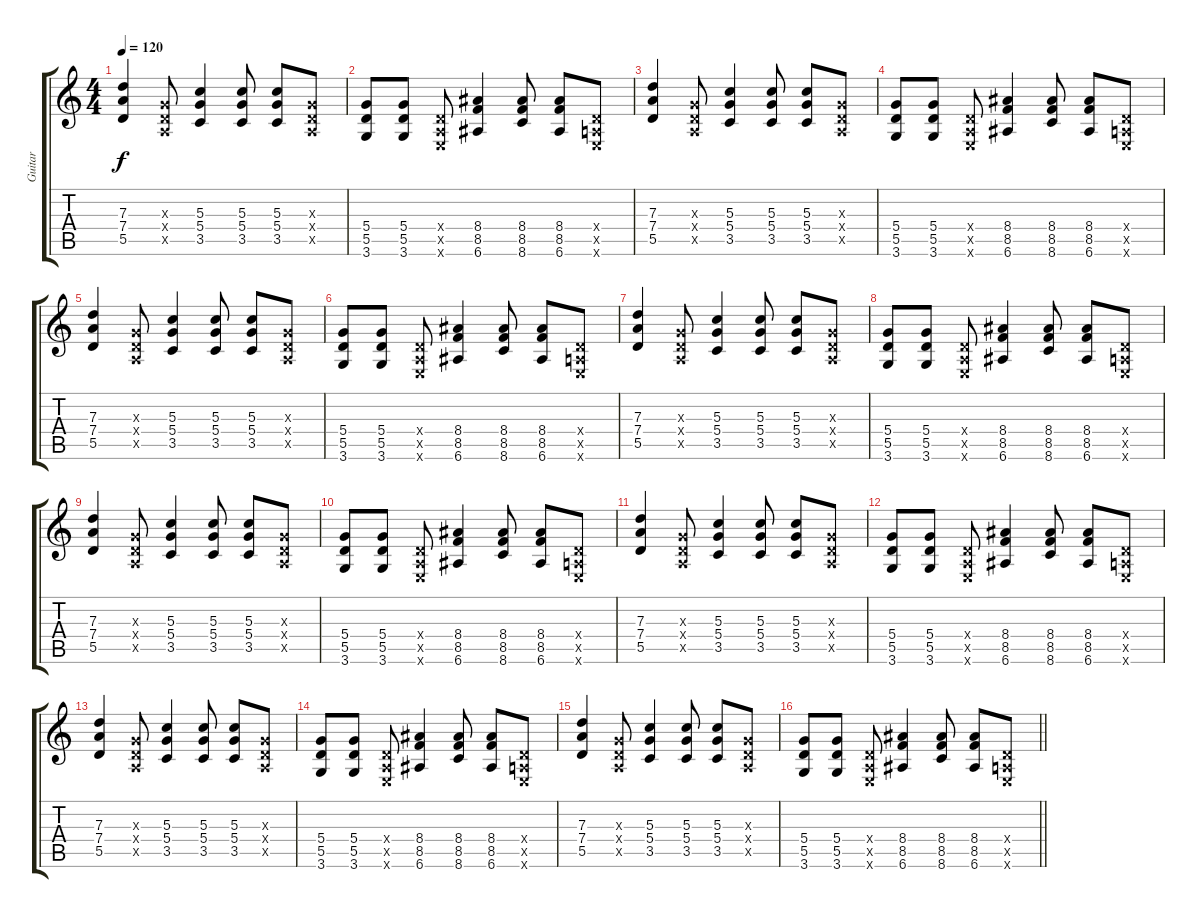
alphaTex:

\track ("Guitar" "Guitar") {instrument acousticguitarsteel}
\staff {score tabs}
\tuning (E4 B3 G3 D3 A2 E2) {hide}
\ts (4 4)
\tempo 120
\clef g2
\ks c
(7.3 7.4 5.5).4{dy f} (0.3{x} 0.4{x} 0.5{x}).8 (5.3 5.4 3.5).4 (5.3 5.4 3.5).8 (5.3 5.4 3.5).8 (0.3{x} 0.4{x} 0.5{x}).8 |
(5.4 5.5 3.6).8 (5.4 5.5 3.6).8 (0.4{x} 0.5{x} 0.6{x}).8 (8.4 8.5 6.6).4 (8.4 8.5 8.6).8 (8.4 8.5 6.6).8 (0.4{x} 0.5{x} 0.6{x}).8 |
(7.3 7.4 5.5).4 (0.3{x} 0.4{x} 0.5{x}).8 (5.3 5.4 3.5).4 (5.3 5.4 3.5).8 (5.3 5.4 3.5).8 (0.3{x} 0.4{x} 0.5{x}).8 |
(5.4 5.5 3.6).8 (5.4 5.5 3.6).8 (0.4{x} 0.5{x} 0.6{x}).8 (8.4 8.5 6.6).4 (8.4 8.5 8.6).8 (8.4 8.5 6.6).8 (0.4{x} 0.5{x} 0.6{x}).8 |
(7.3 7.4 5.5).4 (0.3{x} 0.4{x} 0.5{x}).8 (5.3 5.4 3.5).4 (5.3 5.4 3.5).8 (5.3 5.4 3.5).8 (0.3{x} 0.4{x} 0.5{x}).8 |
(5.4 5.5 3.6).8 (5.4 5.5 3.6).8 (0.4{x} 0.5{x} 0.6{x}).8 (8.4 8.5 6.6).4 (8.4 8.5 8.6).8 (8.4 8.5 6.6).8 (0.4{x} 0.5{x} 0.6{x}).8 |
(7.3 7.4 5.5).4 (0.3{x} 0.4{x} 0.5{x}).8 (5.3 5.4 3.5).4 (5.3 5.4 3.5).8 (5.3 5.4 3.5).8 (0.3{x} 0.4{x} 0.5{x}).8 |
(5.4 5.5 3.6).8 (5.4 5.5 3.6).8 (0.4{x} 0.5{x} 0.6{x}).8 (8.4 8.5 6.6).4 (8.4 8.5 8.6).8 (8.4 8.5 6.6).8 (0.4{x} 0.5{x} 0.6{x}).8 |
(7.3 7.4 5.5).4 (0.3{x} 0.4{x} 0.5{x}).8 (5.3 5.4 3.5).4 (5.3 5.4 3.5).8 (5.3 5.4 3.5).8 (0.3{x} 0.4{x} 0.5{x}).8 |
(5.4 5.5 3.6).8 (5.4 5.5 3.6).8 (0.4{x} 0.5{x} 0.6{x}).8 (8.4 8.5 6.6).4 (8.4 8.5 8.6).8 (8.4 8.5 6.6).8 (0.4{x} 0.5{x} 0.6{x}).8 |
(7.3 7.4 5.5).4 (0.3{x} 0.4{x} 0.5{x}).8 (5.3 5.4 3.5).4 (5.3 5.4 3.5).8 (5.3 5.4 3.5).8 (0.3{x} 0.4{x} 0.5{x}).8 |
(5.4 5.5 3.6).8 (5.4 5.5 3.6).8 (0.4{x} 0.5{x} 0.6{x}).8 (8.4 8.5 6.6).4 (8.4 8.5 8.6).8 (8.4 8.5 6.6).8 (0.4{x} 0.5{x} 0.6{x}).8 |
(7.3 7.4 5.5).4 (0.3{x} 0.4{x} 0.5{x}).8 (5.3 5.4 3.5).4 (5.3 5.4 3.5).8 (5.3 5.4 3.5).8 (0.3{x} 0.4{x} 0.5{x}).8 |
(5.4 5.5 3.6).8 (5.4 5.5 3.6).8 (0.4{x} 0.5{x} 0.6{x}).8 (8.4 8.5 6.6).4 (8.4 8.5 8.6).8 (8.4 8.5 6.6).8 (0.4{x} 0.5{x} 0.6{x}).8 |
(7.3 7.4 5.5).4 (0.3{x} 0.4{x} 0.5{x}).8 (5.3 5.4 3.5).4 (5.3 5.4 3.5).8 (5.3 5.4 3.5).8 (0.3{x} 0.4{x} 0.5{x}).8 |
\barLineRight lightlight
(5.4 5.5 3.6).8 (5.4 5.5 3.6).8 (0.4{x} 0.5{x} 0.6{x}).8 (8.4 8.5 6.6).4 (8.4 8.5 8.6).8 (8.4 8.5 6.6).8 (0.4{x} 0.5{x} 0.6{x}).8
